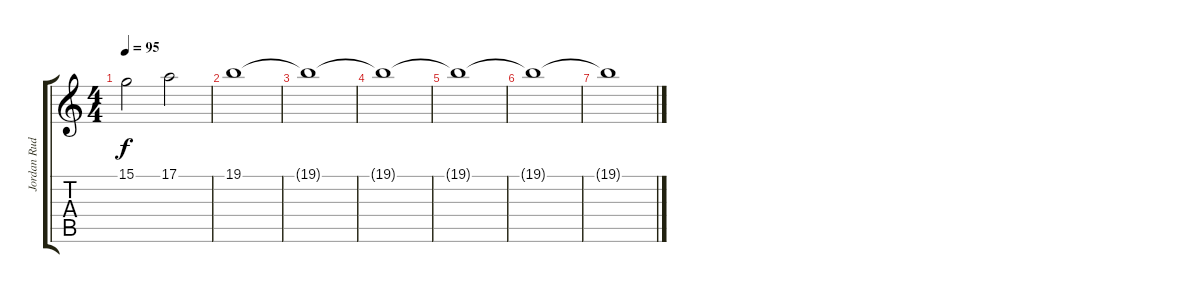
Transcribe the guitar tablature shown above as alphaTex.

\track ("Jordan Rudness Strings" "Jordan Rud") {instrument stringensemble1}
\staff {score tabs}
\tuning (E4 B3 G3 D3 A2 E2) {hide}
\ts (4 4)
\tempo 95
\clef g2
\ks c
15.1.2{dy f} 17.1.2 |
19.1.1 |
19.1{t}.1 |
19.1{t}.1{volume 8} |
19.1{t}.1 |
19.1{t}.1{volume 0} |
19.1{t}.1
